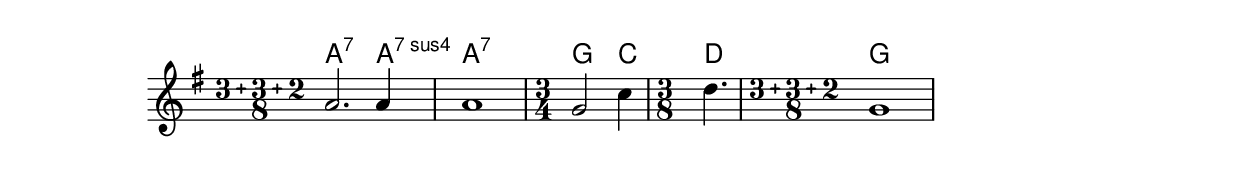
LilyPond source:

\version "2.22"


harmonies = \chordmode {
  \set majorSevenSymbol = \markup { maj7 }

  % line 2
  a2.:7 a4:7sus4
  a1:7

  \time 3/4 
  g2 c4
  \time 3/8
  d4.

  \compoundMeter #'((3 3 2 8))
  g1


}

rhythms = \relative c' {
  \clef treble
  \key g \major

  \compoundMeter #'((3 3 2 8))
  % line 2
  a'2. a4
  a1

  \time 3/4
  g2 c4
  \time 3/8
  d4.

  \compoundMeter #'((3 3 2 8))
  g,1
}

<<
  \new ChordNames \harmonies
  \new Staff \rhythms
>>